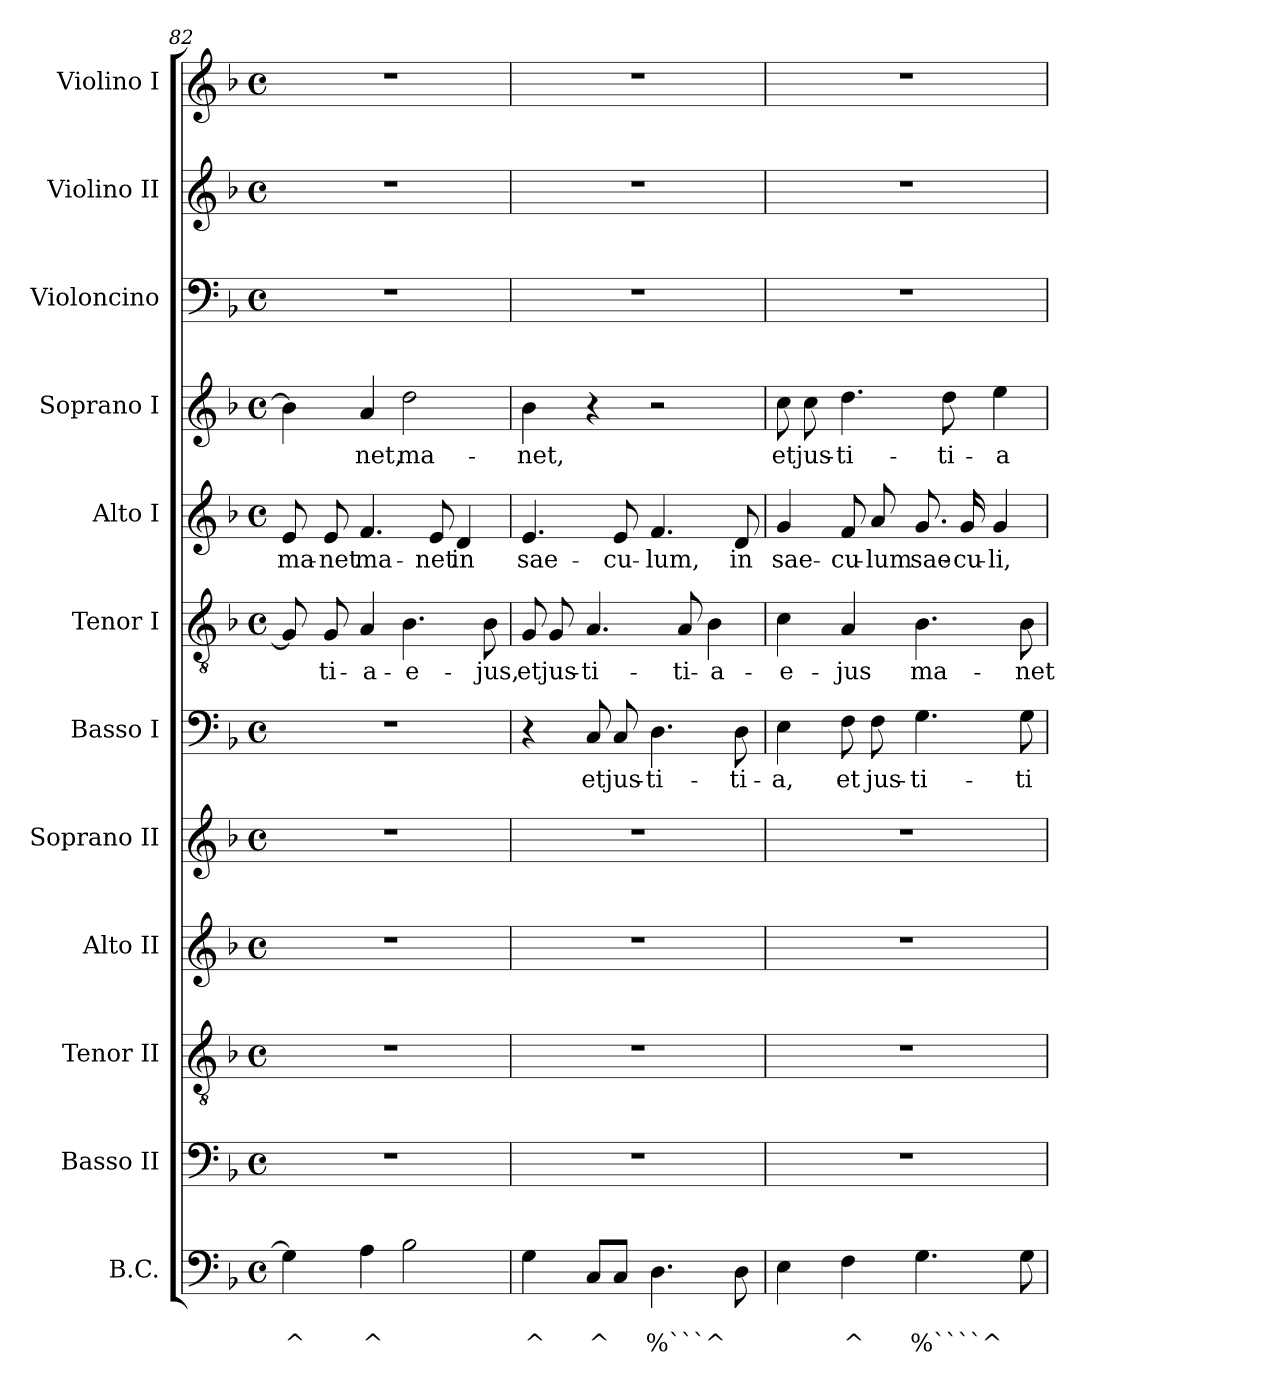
**kern	**text	**text	**kern	**kern	**kern	**kern	**kern	**text	**kern	**text	**kern	**text	**kern	**text	**kern	**kern	**kern
*part12	*part12	*part12	*part11	*part10	*part9	*part8	*part7	*part7	*part6	*part6	*part5	*part5	*part4	*part4	*part3	*part2	*part1
*staff12	*staff12	*staff12	*staff11	*staff10	*staff9	*staff8	*staff7	*staff7	*staff6	*staff6	*staff5	*staff5	*staff4	*staff4	*staff3	*staff2	*staff1
*I"B.C.	*	*	*I"Basso II	*I"Tenor II	*I"Alto II	*I"Soprano II	*I"Basso I	*	*I"Tenor I	*	*I"Alto I	*	*I"Soprano I	*	*I"Violoncino	*I"Violino II	*I"Violino I
*I'BC	*	*	*I'B 2	*I'T 2	*I'A 2	*I'S 2	*I'B 1	*	*I'T 1	*	*I'A 1	*	*I'S 1	*	*I'Vc.	*I'Vln. II	*I'Vln. I
*clefF4	*	*	*clefF4	*clefGv2	*clefG2	*clefG2	*clefF4	*	*clefGv2	*	*clefG2	*	*clefG2	*	*clefF4	*clefG2	*clefG2
*k[b-]	*	*	*k[b-]	*k[b-]	*k[b-]	*k[b-]	*k[b-]	*	*k[b-]	*	*k[b-]	*	*k[b-]	*	*k[b-]	*k[b-]	*k[b-]
*F:	*	*	*F:	*F:	*F:	*F:	*F:	*	*F:	*	*F:	*	*F:	*	*F:	*F:	*F:
*M4/4	*	*	*M4/4	*M4/4	*M4/4	*M4/4	*M4/4	*	*M4/4	*	*M4/4	*	*M4/4	*	*M4/4	*M4/4	*M4/4
*met(c)	*	*	*met(c)	*met(c)	*met(c)	*met(c)	*met(c)	*	*met(c)	*	*met(c)	*	*met(c)	*	*met(c)	*met(c)	*met(c)
=82	=82	=82	=82	=82	=82	=82	=82	=82	=82	=82	=82	=82	=82	=82	=82	=82	=82
!	!	!LO:LY:b	!	!	!	!	!	!	!	!	!	!	!	!	!	!	!
!	!	!	!	!	!	!	!	!	!	!	!	!LO:LY:b	!	!	!	!	!
4G\]	.	^	1r	1r	1r	1r	1r	.	8G/]	.	8e/	ma-	4b-\]	.	1r	1r	1r
!	!	!	!	!	!	!	!	!	!	!LO:LY:b	!	!	!	!	!	!	!
!	!	!	!	!	!	!	!	!	!	!	!	!LO:LY:b	!	!	!	!	!
.	.	.	.	.	.	.	.	.	8G/	-ti-	8e/	-net	.	.	.	.	.
!	!	!LO:LY:b	!	!	!	!	!	!	!	!	!	!	!	!	!	!	!
!	!	!	!	!	!	!	!	!	!	!LO:LY:b	!	!	!	!	!	!	!
!	!	!	!	!	!	!	!	!	!	!	!	!LO:LY:b	!	!	!	!	!
!	!	!	!	!	!	!	!	!	!	!	!	!	!	!LO:LY:b	!	!	!
4A\	.	^	.	.	.	.	.	.	4A/	-a-	4.f/	ma-	4a/	-net,	.	.	.
!	!	!	!	!	!	!	!	!	!	!LO:LY:b	!	!	!	!	!	!	!
!	!	!	!	!	!	!	!	!	!	!	!	!	!	!LO:LY:b	!	!	!
2B-\	.	.	.	.	.	.	.	.	4.B-\	-e-	.	.	2dd\	ma-	.	.	.
!	!	!	!	!	!	!	!	!	!	!	!	!LO:LY:b	!	!	!	!	!
.	.	.	.	.	.	.	.	.	.	.	8e/	-net	.	.	.	.	.
!	!	!	!	!	!	!	!	!	!	!	!	!LO:LY:b	!	!	!	!	!
.	.	.	.	.	.	.	.	.	.	.	4d/	in	.	.	.	.	.
!	!	!	!	!	!	!	!	!	!	!LO:LY:b	!	!	!	!	!	!	!
.	.	.	.	.	.	.	.	.	8B-\	-jus,	.	.	.	.	.	.	.
=83	=83	=83	=83	=83	=83	=83	=83	=83	=83	=83	=83	=83	=83	=83	=83	=83	=83
!	!	!LO:LY:b	!	!	!	!	!	!	!	!	!	!	!	!	!	!	!
!	!	!	!	!	!	!	!	!	!	!LO:LY:b	!	!	!	!	!	!	!
!	!	!	!	!	!	!	!	!	!	!	!	!LO:LY:b	!	!	!	!	!
!	!	!	!	!	!	!	!	!	!	!	!	!	!	!LO:LY:b	!	!	!
4G\	.	^	1r	1r	1r	1r	4r	.	8G/	et	4.e/	sae-	4b-\	-net,	1r	1r	1r
!	!	!	!	!	!	!	!	!	!	!LO:LY:b	!	!	!	!	!	!	!
.	.	.	.	.	.	.	.	.	8G/	jus-	.	.	.	.	.	.	.
!	!	!LO:LY:b	!	!	!	!	!	!	!	!	!	!	!	!	!	!	!
!	!	!	!	!	!	!	!	!LO:LY:b	!	!	!	!	!	!	!	!	!
!	!	!	!	!	!	!	!	!	!	!LO:LY:b	!	!	!	!	!	!	!
8C/L	.	^	.	.	.	.	8C/	et	4.A/	-ti-	.	.	4r	.	.	.	.
!	!	!	!	!	!	!	!	!LO:LY:b	!	!	!	!	!	!	!	!	!
!	!	!	!	!	!	!	!	!	!	!	!	!LO:LY:b	!	!	!	!	!
8C/J	.	.	.	.	.	.	8C/	jus-	.	.	8e/	-cu-	.	.	.	.	.
!	!	!LO:LY:b	!	!	!	!	!	!	!	!	!	!	!	!	!	!	!
!	!	!	!	!	!	!	!	!LO:LY:b	!	!	!	!	!	!	!	!	!
!	!	!	!	!	!	!	!	!	!	!	!	!LO:LY:b	!	!	!	!	!
4.D\	.	%```^	.	.	.	.	4.D\	-ti-	.	.	4.f/	-lum,	2r	.	.	.	.
!	!	!	!	!	!	!	!	!	!	!LO:LY:b	!	!	!	!	!	!	!
.	.	.	.	.	.	.	.	.	8A/	-ti-	.	.	.	.	.	.	.
!	!	!	!	!	!	!	!	!	!	!LO:LY:b	!	!	!	!	!	!	!
.	.	.	.	.	.	.	.	.	4B-\	-a-	.	.	.	.	.	.	.
!	!	!	!	!	!	!	!	!LO:LY:b	!	!	!	!	!	!	!	!	!
!	!	!	!	!	!	!	!	!	!	!	!	!LO:LY:b	!	!	!	!	!
8D\	.	.	.	.	.	.	8D\	-ti-	.	.	8d/	in	.	.	.	.	.
=84	=84	=84	=84	=84	=84	=84	=84	=84	=84	=84	=84	=84	=84	=84	=84	=84	=84
!	!	!	!	!	!	!	!	!LO:LY:b	!	!	!	!	!	!	!	!	!
!	!	!	!	!	!	!	!	!	!	!LO:LY:b	!	!	!	!	!	!	!
!	!	!	!	!	!	!	!	!	!	!	!	!LO:LY:b	!	!	!	!	!
!	!	!	!	!	!	!	!	!	!	!	!	!	!	!LO:LY:b	!	!	!
4E\	.	.	1r	1r	1r	1r	4E\	-a,	4c\	-e-	4g/	sae-	8cc\	et	1r	1r	1r
!	!	!	!	!	!	!	!	!	!	!	!	!	!	!LO:LY:b	!	!	!
.	.	.	.	.	.	.	.	.	.	.	.	.	8cc\	jus-	.	.	.
!	!	!LO:LY:b	!	!	!	!	!	!	!	!	!	!	!	!	!	!	!
!	!	!	!	!	!	!	!	!LO:LY:b	!	!	!	!	!	!	!	!	!
!	!	!	!	!	!	!	!	!	!	!LO:LY:b	!	!	!	!	!	!	!
!	!	!	!	!	!	!	!	!	!	!	!	!LO:LY:b	!	!	!	!	!
!	!	!	!	!	!	!	!	!	!	!	!	!	!	!LO:LY:b	!	!	!
4F\	.	^	.	.	.	.	8F\	et	4A/	-jus	8f/	-cu-	4.dd\	-ti-	.	.	.
!	!	!	!	!	!	!	!	!LO:LY:b	!	!	!	!	!	!	!	!	!
!	!	!	!	!	!	!	!	!	!	!	!	!LO:LY:b	!	!	!	!	!
.	.	.	.	.	.	.	8F\	jus-	.	.	8a/	-lum	.	.	.	.	.
!	!	!LO:LY:b	!	!	!	!	!	!	!	!	!	!	!	!	!	!	!
!	!	!	!	!	!	!	!	!LO:LY:b	!	!	!	!	!	!	!	!	!
!	!	!	!	!	!	!	!	!	!	!LO:LY:b	!	!	!	!	!	!	!
!	!	!	!	!	!	!	!	!	!	!	!	!LO:LY:b	!	!	!	!	!
4.G\	.	%````^	.	.	.	.	4.G\	-ti-	4.B-\	ma-	8.g/	sae-	.	.	.	.	.
!	!	!	!	!	!	!	!	!	!	!	!	!	!	!LO:LY:b	!	!	!
.	.	.	.	.	.	.	.	.	.	.	.	.	8dd\	-ti-	.	.	.
!	!	!	!	!	!	!	!	!	!	!	!	!LO:LY:b	!	!	!	!	!
.	.	.	.	.	.	.	.	.	.	.	16g/	-cu-	.	.	.	.	.
!	!	!	!	!	!	!	!	!	!	!	!	!LO:LY:b	!	!	!	!	!
!	!	!	!	!	!	!	!	!	!	!	!	!	!	!LO:LY:b	!	!	!
.	.	.	.	.	.	.	.	.	.	.	4g/	-li,	4ee\	-a	.	.	.
!	!	!	!	!	!	!	!	!LO:LY:b	!	!	!	!	!	!	!	!	!
!	!	!	!	!	!	!	!	!	!	!LO:LY:b	!	!	!	!	!	!	!
8G\	.	.	.	.	.	.	8G\	-ti-	8B-\	-net	.	.	.	.	.	.	.
=	=	=	=	=	=	=	=	=	=	=	=	=	=	=	=	=	=
*-	*-	*-	*-	*-	*-	*-	*-	*-	*-	*-	*-	*-	*-	*-	*-	*-	*-
